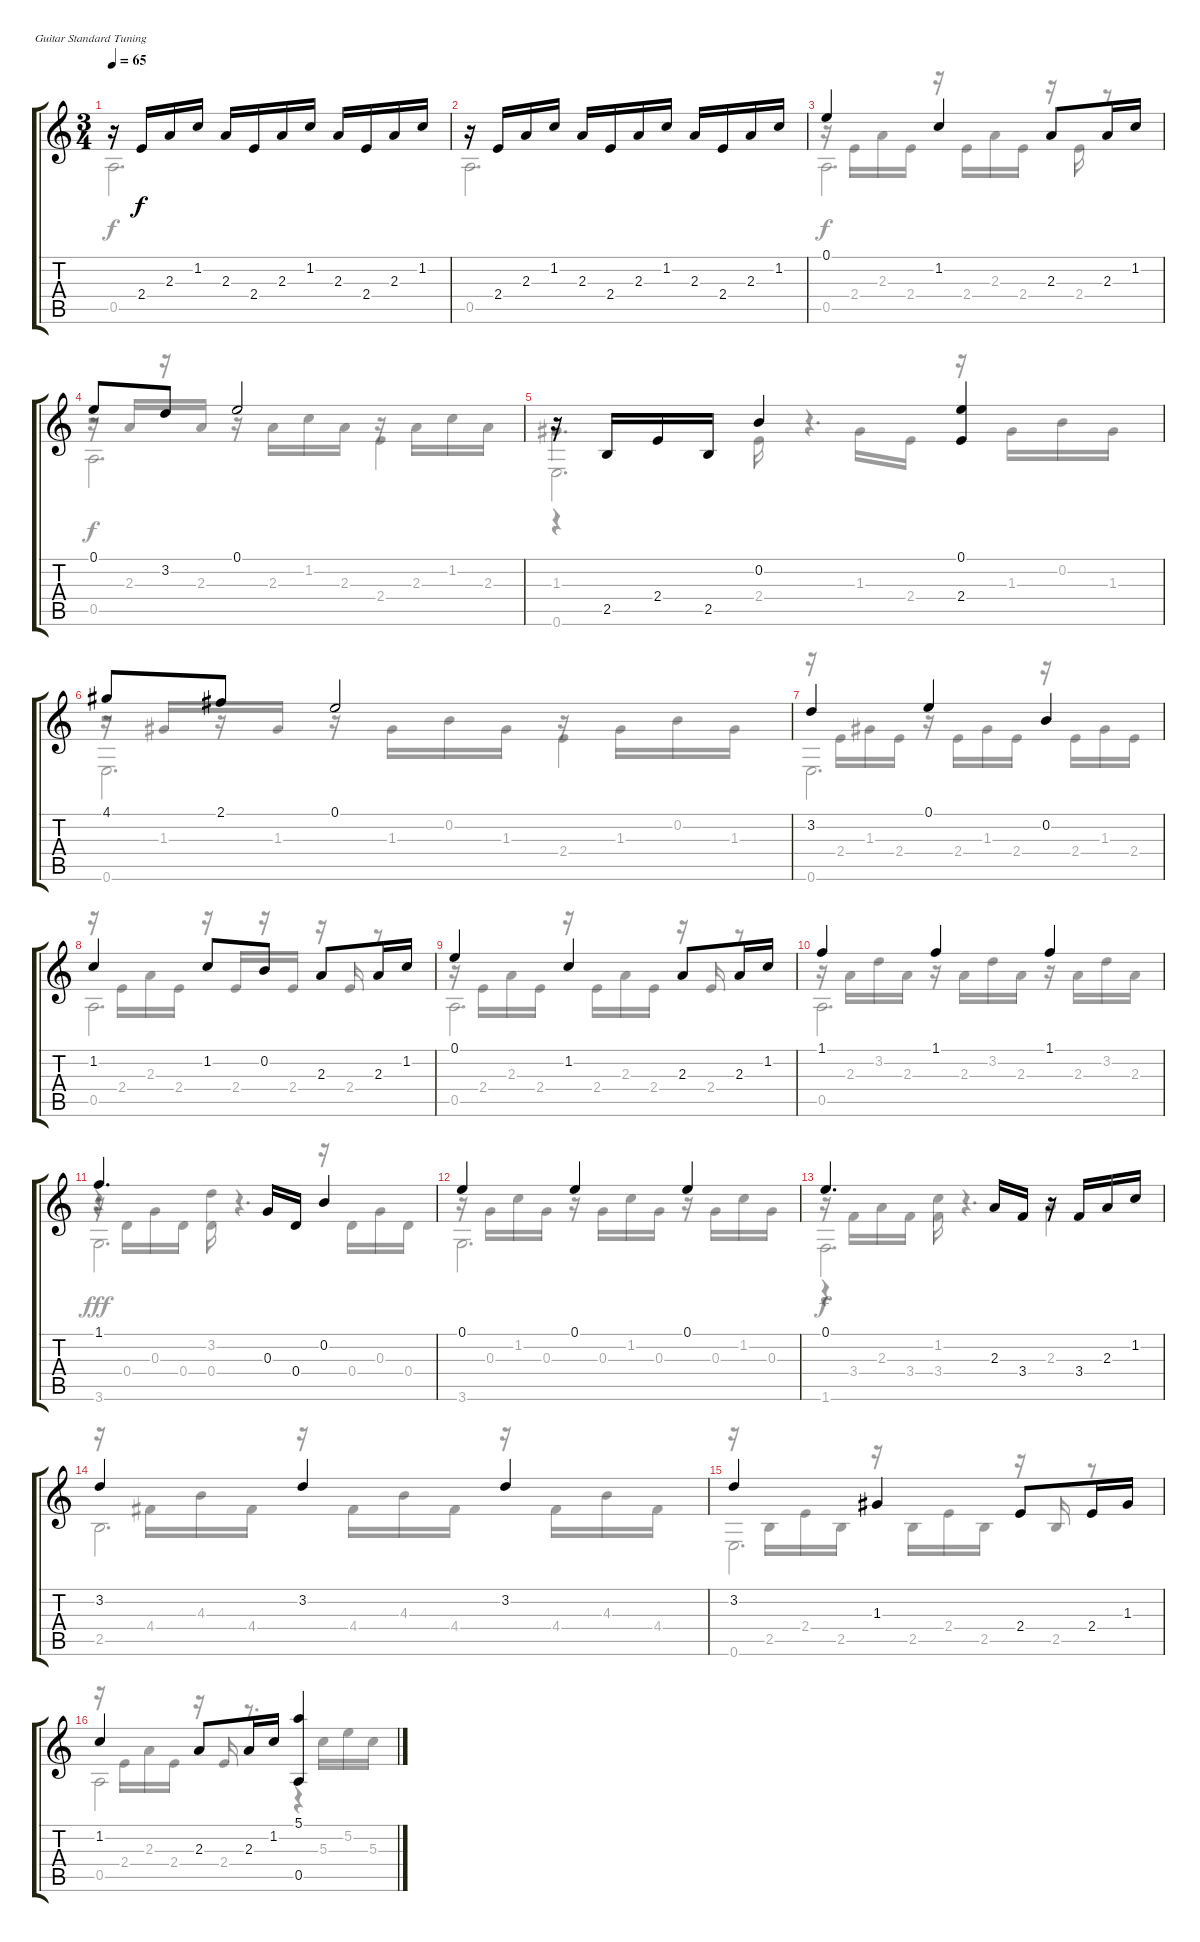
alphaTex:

\bracketExtendMode groupsimilarinstruments
\firstSystemTrackNameOrientation horizontal
\otherSystemsTrackNameOrientation horizontal
\track "" {instrument acousticguitarnylon}
\staff {score tabs}
\tuning (E4 B3 G3 D3 A2 E2)
\voice
\ts (3 4)
\tempo 65
\clef g2
\ks c
r.16{dy f instrument acousticguitarnylon} 2.4.16 2.3.16 1.2.16 2.3.16 2.4.16 2.3.16 1.2.16 2.3.16 2.4.16 2.3.16 1.2.16 |
r.16 2.4.16 2.3.16 1.2.16 2.3.16 2.4.16 2.3.16 1.2.16 2.3.16 2.4.16 2.3.16 1.2.16 |
0.1.4 1.2.4 2.3.8 2.3.16 1.2.16 |
0.1.8 3.2.8 0.1.2 |
r.16 2.5.16 2.4.16 2.5.16 0.2.4 (0.1 2.4).4 |
4.1.8 2.1.8 0.1.2 |
3.2.4 0.1.4 0.2.4 |
1.2.4 1.2.8 0.2.8 2.3.8 2.3.16 1.2.16 |
0.1.4 1.2.4 2.3.8 2.3.16 1.2.16 |
1.1.4 1.1.4 1.1.4 |
1.1.4{d} 0.3.16 0.4.16 0.2.4 |
0.1.4 0.1.4 0.1.4 |
0.1.4{d} 2.3.16 3.4.16 r.16 3.4.16 2.3.16 1.2.16 |
3.2.4 3.2.4 3.2.4 |
3.2.4 1.3.4 2.4.8 2.4.16 1.3.16 |
1.2.4 2.3.8 2.3.16 1.2.16 (5.1 0.5).4
\voice
\clef g2
\ottava regular
\simile none
\ks c
0.5.2{d dy f} |
0.5.2{d} |
r.16 2.4.16 2.3.16 2.4.16 r.16 2.4.16 2.3.16 2.4.16 r.16 2.4.16 r.8 |
r.16 2.3.16{beam invert} r.16 2.3.16 r.16 2.3.16 1.2.16 2.3.16 r.16 2.3.16 1.2.16 2.3.16 |
1.3.4{d} 1.3.16 2.4.16 r.16 1.3.16 0.2.16 1.3.16 |
r.16 1.3.16{beam invert} r.16 1.3.16 r.16 1.3.16 0.2.16 1.3.16 r.16 1.3.16 0.2.16 1.3.16 |
r.16 2.4.16 1.3.16 2.4.16 r.16 2.4.16 1.3.16 2.4.16 r.16 2.4.16 1.3.16 2.4.16 |
r.16 2.4.16 2.3.16 2.4.16 r.16 2.4.16{beam invert} r.16 2.4.16 r.16 2.4.16{beam invert} r.8 |
r.16 2.4.16 2.3.16 2.4.16 r.16 2.4.16 2.3.16 2.4.16 r.16 2.4.16{beam invert} r.8 |
r.16 2.3.16 3.2.16 2.3.16 r.16 2.3.16 3.2.16 2.3.16 r.16 2.3.16 3.2.16 2.3.16 |
r.16 0.4.16 0.3.16 0.4.16 3.2.4 r.16 0.4.16 0.3.16 0.4.16 |
r.16 0.3.16 1.2.16 0.3.16 r.16 0.3.16 1.2.16 0.3.16 r.16 0.3.16 1.2.16 0.3.16 |
r.16 3.4.16 2.3.16 3.4.16 1.2.4 2.3.4 |
r.16 4.4.16 4.3.16 4.4.16 r.16 4.4.16 4.3.16 4.4.16 r.16 4.4.16 4.3.16 4.4.16 |
r.16 2.5.16 2.4.16 2.5.16 r.16 2.5.16 2.4.16 2.5.16 r.16 2.5.16{beam invert} r.8 |
r.16 2.4.16 2.3.16 2.4.16 r.16 2.4.16{beam invert} r.8{d} 5.3.16 5.2.16 5.3.16
\voice
\clef g2
\ottava regular
\simile none
\ks c
|
|
0.5.2{d} |
r.2 2.4.4 |
r.4 2.4.16 r.4{d} |
r.2 2.4.4 |
0.6.2{d} |
0.5.2{d} |
0.5.2{d} |
0.5.2{d} |
r.4 0.4.16 r.4{d} |
3.6.2{d} |
r.4 3.4.16 r.4{d} |
2.5.2{d} |
0.6.2{d} |
0.5.2 r.4
\voice
\clef g2
\ottava regular
\simile none
\ks c
|
|
|
0.5.2{d} |
0.6.2{d} |
0.6.2{d} |
|
|
|
|
3.6.2{d dy fff} |
|
1.6.2{d dy f} |
|
|
